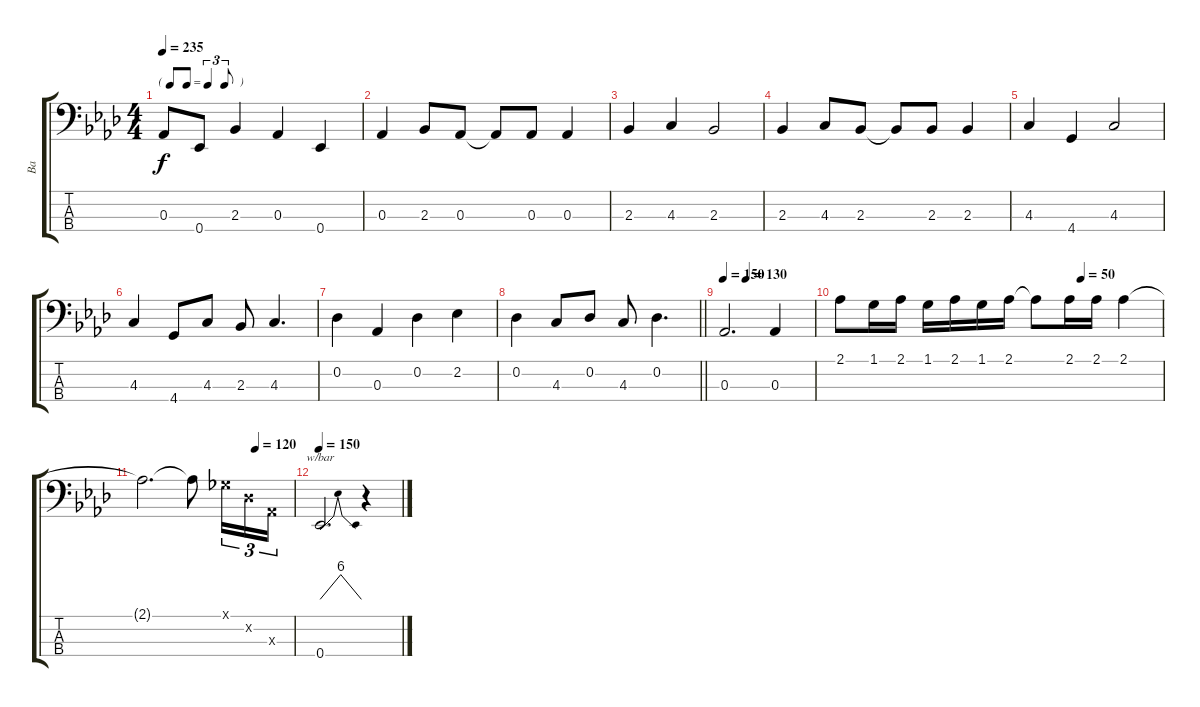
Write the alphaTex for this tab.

\track ("Ba" "Ba") {instrument electricbassfinger}
\staff {score tabs}
\tuning (Gb2 Db2 Ab1 Eb1) {hide}
\ts (4 4)
\tf triplet8th
\tempo 235
\clef f4
\ks ab
0.3.8{dy f} 0.4.8 2.3.4 0.3.4 0.4.4 |
0.3.4 2.3.8 0.3.8 0.3{t}.8 0.3.8 0.3.4 |
2.3.4 4.3.4 2.3.2 |
2.3.4 4.3.8 2.3.8 2.3{t}.8 2.3.8 2.3.4 |
4.3.4 4.4.4 4.3.2 |
4.3.4 4.4.8 4.3.8 2.3.8 4.3.4{d} |
0.2.4 0.3.4 0.2.4 2.2.4 |
\barLineRight lightlight
0.2.4 4.3.8 0.2.8 4.3.8 0.2.4{d} |
\tempo 150
\tempo (130 0.25)
0.3.2{d} 0.3.4 |
\tempo (50 0.75)
2.1.8 1.1.16 2.1.16 1.1.16 2.1.16 1.1.16 2.1.16 2.1{t}.8 2.1.16 2.1.16 2.1.4 |
\tempo (120 0.75)
2.1{t}.2{d} 2.1{t}.8 0.1{x}.16{tu (3 2)} 0.2{x}.16{tu (3 2)} 0.3{x}.16{tu (3 2)} |
\tempo 150
0.4.2{d tbe (dip default 0 0 30 24 60 0)} r.4
